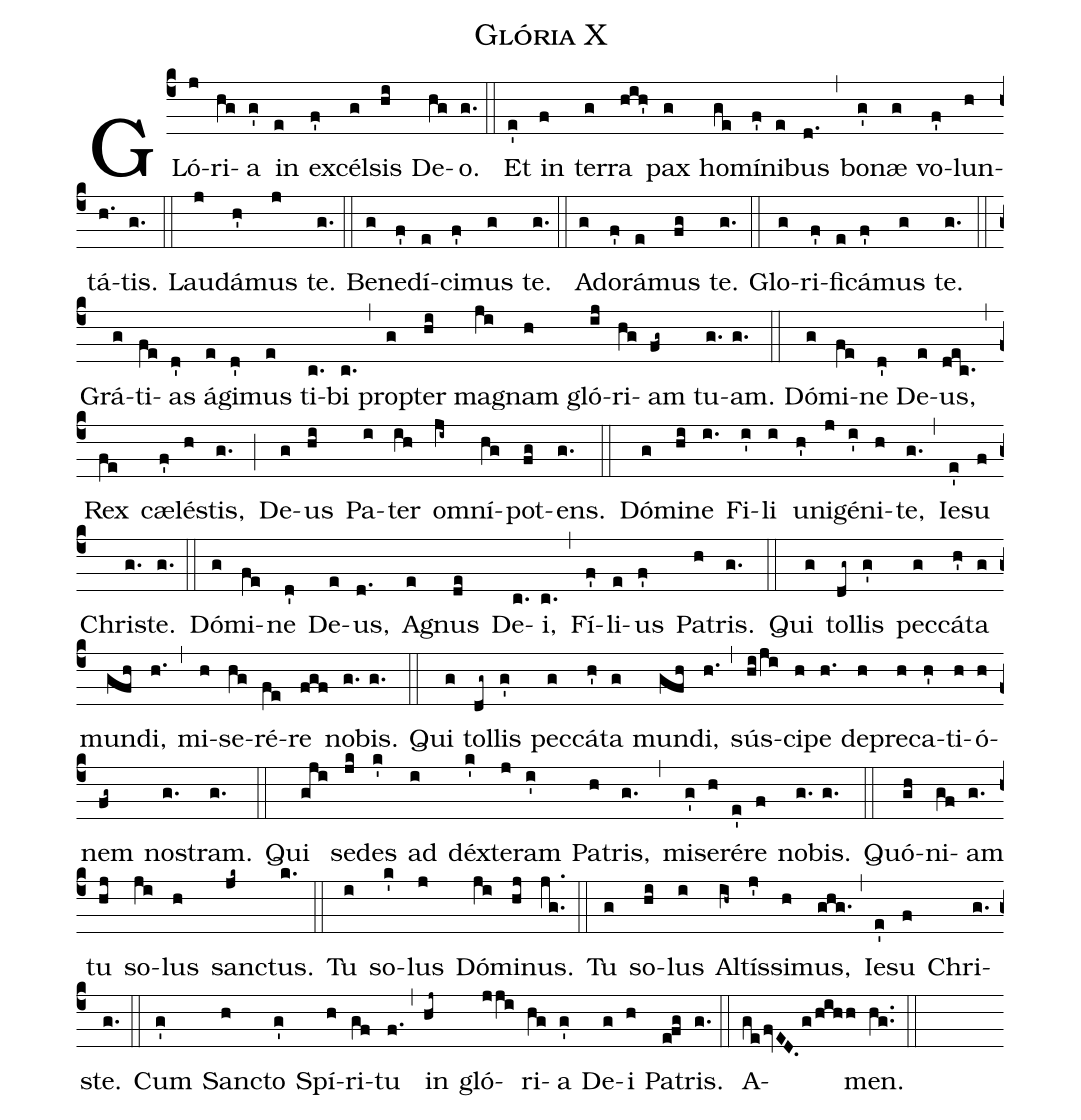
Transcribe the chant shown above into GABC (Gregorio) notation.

name:Glória X;
%%
(c4) GL{ó}(j)ri(hg)a(g') in(e) ex(f')cél(g)sis(hi) De(hg)o.(g.) (::)

Et(e') in(f) ter(g)ra(hih') pax(g) ho(ge)mí(f')ni(e)bus(d.) (,)
bo(g')næ(g) vo(f')lun(h)tá(h.)tis.(g.) (::)

Lau(j)dá(h')mus(j) te.(g.) (::)

Be(g)ne(f')dí(e)ci(f')mus(g) te.(g.) (::)

Ad(g)o(f')rá(e)mus(fg) te.(g.) (::)

Glo(g)ri(f')fi(e)cá(f')mus(g) te.(g.) (::)

Grá(g)ti(fe)as(d') á(e)gi(d')mus(e) ti(c.)bi(c.) (,)
pro(g)pter(hi) ma(ji)gnam(h) gló(ij)ri(hg)am(fg~) tu(g.)am.(g.) (::)

Dó(g)mi(fe)ne(d') De(e)us,(dec.) (,)
Rex(fe) cæ(f')lé(h)stis,(g.) (;)
De(g)us(hi) Pa(i)ter(ih) o(ji~)mní(hg)pot(fg)ens.(g.) (::)

Dó(g)mi(hi)ne(i.) Fi(i')li(i) u(h')ni(j)gé(i')ni(h)te,(g.) (,)
Ie(e')su(f) Chri(g.)ste.(g.) (::)

Dó(g)mi(fe)ne(d') De(e)us,(d.) A(e)gnus(de) De(c.)i,(c.) (,)
Fí(f')li(e)us(f') Pa(h)tris.(g.) (::)

Qui(g) tol(dg~)lis(g') pec(g)cá(h')ta(g) mun(gfh)di,(h.) (,)
mi(h)se(hg)ré(fe)re(fgf) no(g.)bis.(g.) (::)

Qui(g) tol(dg~)lis(g') pec(g)cá(h')ta(g) mun(gfh)di,(h.) (,)
sús(hi/ji)ci(h)pe(h.) de(h)pre(h)ca(h')ti(h)ó(h)nem(fg~) no(g.)stram.(g.) (::)

Qui(gji) se(jk)des(k') ad(i) déx(k')te(j)ram(i') Pa(h)tris,(g.) (,)
mi(g')se(h)ré(e')re(f) no(g.)bis.(g.) (::)

Quó(gh)ni(gf)am(g.) tu(hj) so(ji)lus(h) san(jk~)ctus.(k.) (::)

Tu(i) so(k')lus(j) Dó(ji)mi(hj)nus.(jg..) (::)

Tu(g) so(hi)lus(i) Al(ih~)tís(j')si(h)mus,(ghg.) (,)
Ie(e')su(f) Chri(g.)ste.(g.) (::)

Cum(g') San(h)cto(g') Spí(h)ri(gf)tu(f.) (,)
in(hj~) gló(jji)ri(hg)a(g') De(g)i(h) Pa(e!fg)tris.(g.) (::)

A(gefvED./g/hihh)men.(hg..) (::)
